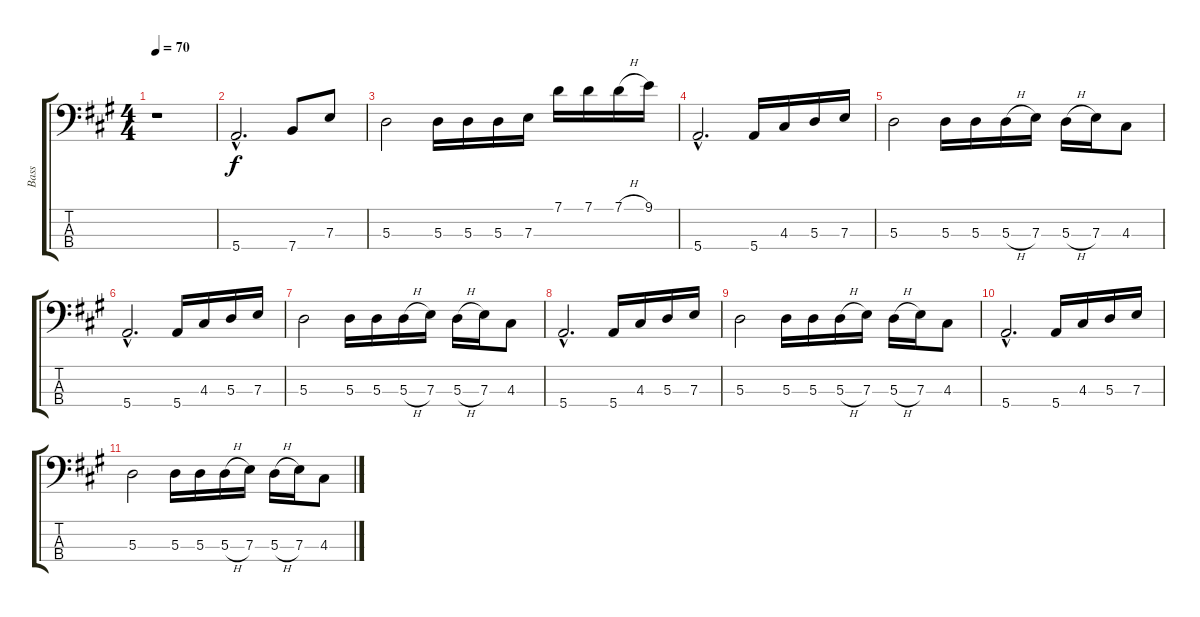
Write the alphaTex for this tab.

\track ("Bass" "Bass") {instrument slapbass1}
\staff {score tabs}
\tuning (G2 D2 A1 E1) {hide}
\ts (4 4)
\tempo 70
\clef f4
\ks a
r.1{dy f} |
5.4{hac}.2{d} 7.4.8 7.3.8 |
5.3.2 5.3.16 5.3.16 5.3.16 7.3.16 7.1.16 7.1.16 7.1{h}.16 9.1.16 |
5.4{hac}.2{d} 5.4.16 4.3.16 5.3.16 7.3.16 |
5.3.2 5.3.16 5.3.16 5.3{h}.16 7.3.16 5.3{h}.16 7.3.16 4.3.8 |
5.4{hac}.2{d} 5.4.16 4.3.16 5.3.16 7.3.16 |
5.3.2 5.3.16 5.3.16 5.3{h}.16 7.3.16 5.3{h}.16 7.3.16 4.3.8 |
5.4{hac}.2{d} 5.4.16 4.3.16 5.3.16 7.3.16 |
5.3.2 5.3.16 5.3.16 5.3{h}.16 7.3.16 5.3{h}.16 7.3.16 4.3.8 |
5.4{hac}.2{d} 5.4.16 4.3.16 5.3.16 7.3.16 |
5.3.2 5.3.16 5.3.16 5.3{h}.16 7.3.16 5.3{h}.16 7.3.16 4.3.8
